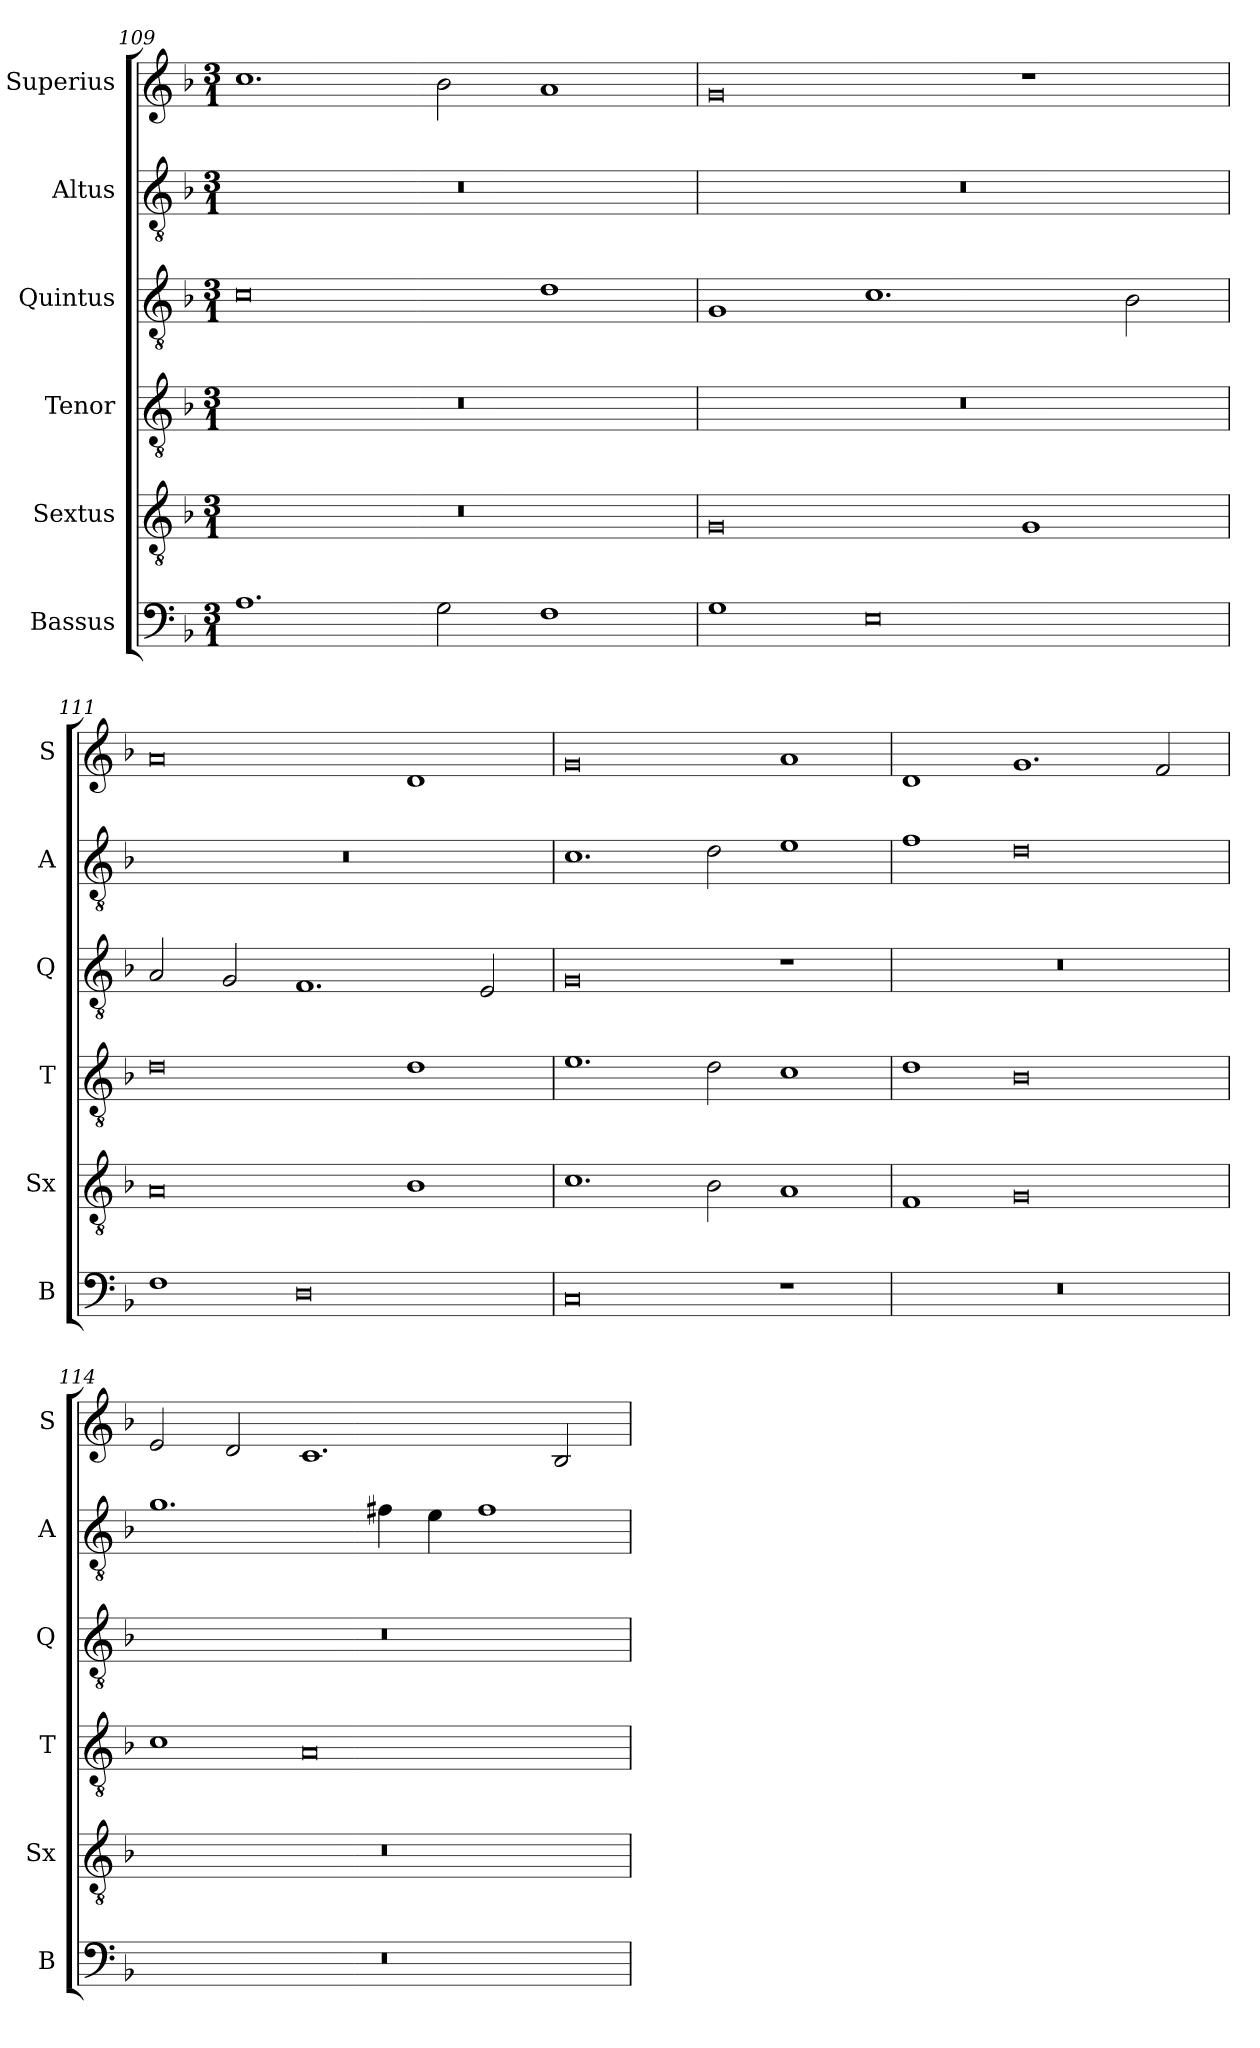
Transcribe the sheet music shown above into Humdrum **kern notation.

**kern	**kern	**kern	**kern	**kern	**kern
*part6	*part5	*part4	*part3	*part2	*part1
*staff6	*staff5	*staff4	*staff3	*staff2	*staff1
*I"Bassus	*I"Sextus	*I"Tenor	*I"Quintus	*I"Altus	*I"Superius
*I'B	*I'Sx	*I'T	*I'Q	*I'A	*I'S
*clefF4	*clefGv2	*clefGv2	*clefGv2	*clefGv2	*clefG2
*k[b-]	*k[b-]	*k[b-]	*k[b-]	*k[b-]	*k[b-]
*M3/1	*M3/1	*M3/1	*M3/1	*M3/1	*M3/1
=109	=109	=109	=109	=109	=109
1.A	0.r	0.r	0c	0.r	1.cc
2G\	.	.	.	.	2b-\
1F	.	.	1d	.	1a
=110	=110	=110	=110	=110	=110
1G	0G	0.r	1G	0.r	0g
0E	.	.	1.c	.	.
.	1G	.	.	.	1r
.	.	.	2B-\	.	.
=111	=111	=111	=111	=111	=111
1F	0A	0d	2A/	0.r	0a
.	.	.	2G/	.	.
0D	.	.	1.F	.	.
.	1B-	1d	.	.	1d
.	.	.	2E/	.	.
=112	=112	=112	=112	=112	=112
0C	1.c	1.e	0G	1.c	0g
.	2B-\	2d\	.	2d\	.
1r	1A	1c	1r	1e	1a
=113	=113	=113	=113	=113	=113
0.r	1F	1d	0.r	1f	1d
.	0G	0B-	.	0d	1.g
.	.	.	.	.	2f/
=114	=114	=114	=114	=114	=114
0.r	0.r	1c	0.r	1.g	2e/
.	.	.	.	.	2d/
.	.	0A	.	.	1.c
.	.	.	.	4f#X\	.
.	.	.	.	4e\	.
.	.	.	.	1f#	.
.	.	.	.	.	2B-/
=	=	=	=	=	=
*-	*-	*-	*-	*-	*-
